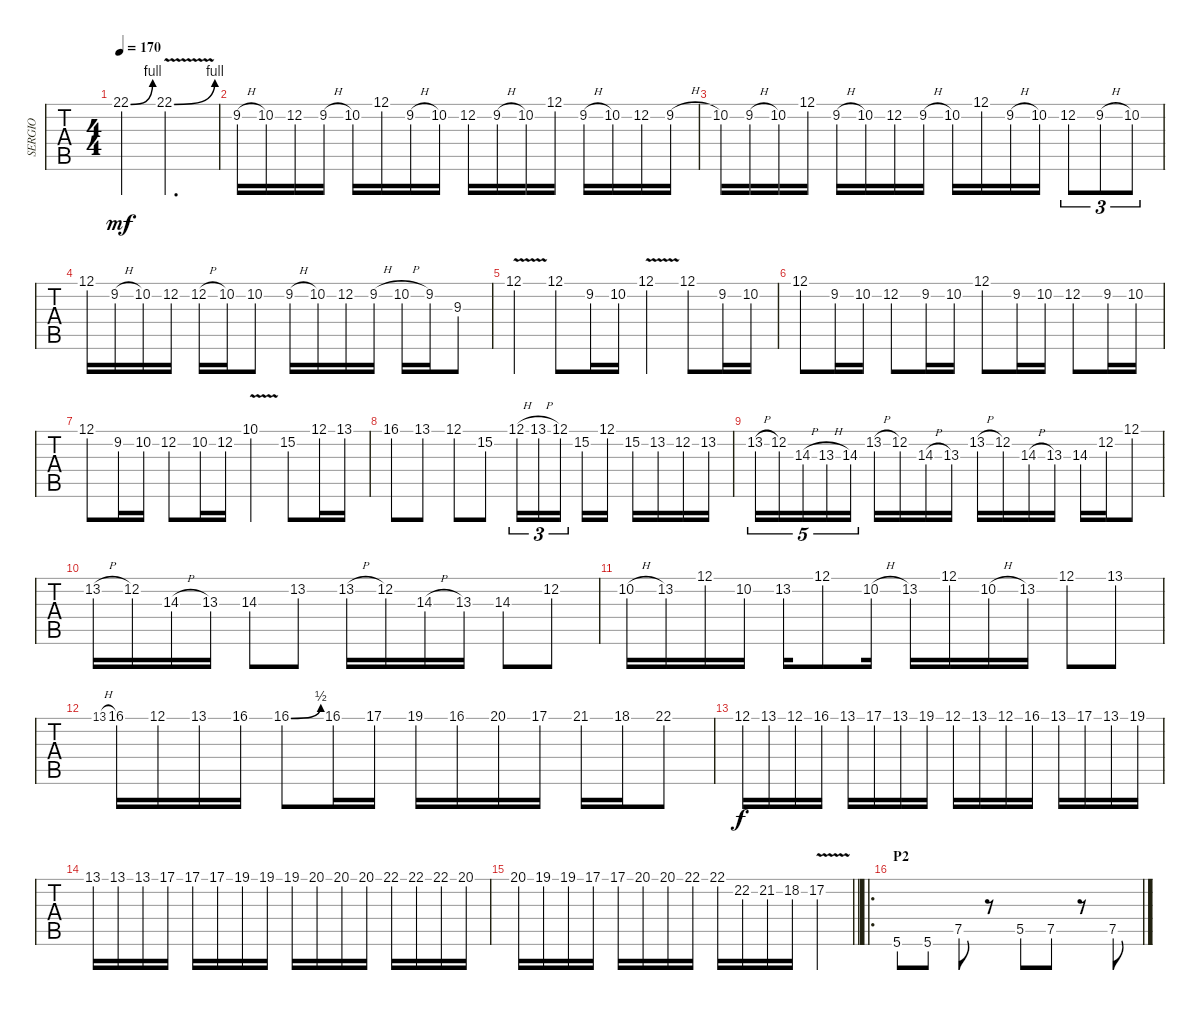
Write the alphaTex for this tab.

\track ("SERGIO" "SERGIO") {instrument distortionguitar}
\staff {tabs}
\tuning (E4 B3 G3 D3 A2 E2) {hide}
\ts (4 4)
\tempo 170
\clef g2
\ks c
22.1{be (bend 0 0 60 4)}.4{ot 8va dy mf} 22.1{be (bend 0 0 60 4) v}.2{d ot 8va} |
9.2{h}.16 10.2.16 12.2.16 9.2{h}.16 10.2.16 12.1.16 9.2{h}.16 10.2.16 12.2.16 9.2{h}.16 10.2.16 12.1.16 9.2{h}.16 10.2.16 12.2.16 9.2{h}.16 |
10.2.16 9.2{h}.16 10.2.16 12.1.16 9.2{h}.16 10.2.16 12.2.16 9.2{h}.16 10.2.16 12.1.16 9.2{h}.16 10.2.16 12.2.8{tu (3 2)} 9.2{h}.8{tu (3 2)} 10.2.8{tu (3 2)} |
12.1.16 9.2{h}.16 10.2.16 12.2.16 12.2{h}.16 10.2.16 10.2.8 9.2{h}.16 10.2.16 12.2.16 9.2{h}.16 10.2{h}.16 9.2.16 9.3.8 |
12.1{v}.4 12.1.8 9.2.16 10.2.16 12.1{v}.4 12.1.8 9.2.16 10.2.16 |
12.1.8 9.2.16 10.2.16 12.2.8 9.2.16 10.2.16 12.1.8 9.2.16 10.2.16 12.2.8 9.2.16 10.2.16 |
12.1.8 9.2.16 10.2.16 12.2.8 10.2.16 12.2.16 10.1{v}.4 15.2.8 12.1.16 13.1.16 |
16.1.8 13.1.8 12.1.8 15.2.8 12.1{h}.16{tu (3 2)} 13.1{h}.16{tu (3 2)} 12.1.16{tu (3 2) beam splitsecondary} 15.2.16 12.1.16 15.2.16 13.2.16 12.2.16 13.2.16 |
13.2{h}.16{tu (5 4)} 12.2.16{tu (5 4)} 14.3{h}.16{tu (5 4)} 13.3{h}.16{tu (5 4)} 14.3.16{tu (5 4)} 13.2{h}.16 12.2.16 14.3{h}.16 13.3.16 13.2{h}.16 12.2.16 14.3{h}.16 13.3.16 14.3.16 12.2.16 12.1.8 |
13.2{h}.16 12.2.16 14.3{h}.16 13.3.16 14.3.8 13.2.8 13.2{h}.16 12.2.16 14.3{h}.16 13.3.16 14.3.8 12.2.8 |
10.2{h}.16 13.2.16 12.1.16 10.2.16 13.2.16 12.1.8 10.2{h}.16 13.2.16 12.1.16 10.2{h}.16 13.2.16 12.1.8 13.1.8 |
13.1{h}.8{gr} 16.1.16 12.1.16 13.1.16 16.1.16 16.1{be (bend 0 0 60 2)}.8 16.1.16 17.1.16 19.1.16 16.1.16 20.1.16 17.1.16 21.1.16 18.1.16 22.1.8 |
12.1.16{dy f} 13.1.16 12.1.16 16.1.16 13.1.16 17.1.16 13.1.16 19.1.16 12.1.16 13.1.16 12.1.16 16.1.16 13.1.16 17.1.16 13.1.16 19.1.16 |
13.1.16 13.1.16 13.1.16 17.1.16 17.1.16 17.1.16 19.1.16 19.1.16 19.1.16 20.1.16 20.1.16 20.1.16 22.1.16 22.1.16 22.1.16 20.1.16 |
\barLineRight lightlight
20.1.16 19.1.16 19.1.16 17.1.16 17.1.16 20.1.16 20.1.16 22.1.16 22.1.16 22.2.16 21.2.16 18.2.16 17.2{v}.4 |
\ro
\section ("" "P2")
5.6.8 5.6.8 7.5.8 r.8 5.5.8 7.5.8 r.8 7.5.8
